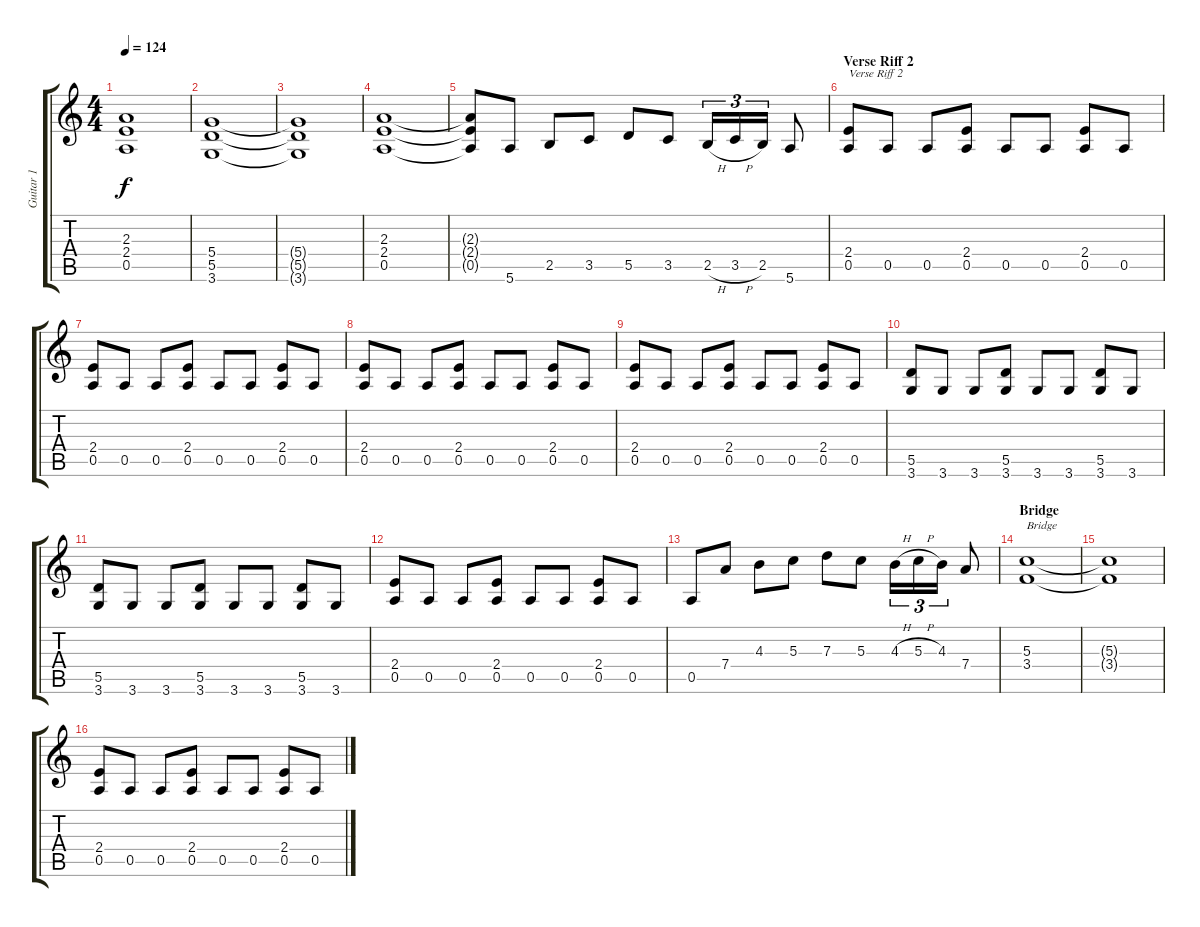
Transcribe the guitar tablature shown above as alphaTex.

\track ("Guitar 1" "Guitar 1") {instrument distortionguitar}
\staff {score tabs}
\tuning (E4 B3 G3 D3 A2 E2) {hide}
\ts (4 4)
\tempo 124
\clef g2
\ks c
(2.3{t} 2.4{t} 0.5{t}).1{dy f} |
(5.4 5.5 3.6).1 |
(5.4{t} 5.5{t} 3.6{t}).1 |
(2.3 2.4 0.5).1 |
(2.3{t} 2.4{t} 0.5{t}).8 5.6.8 2.5.8 3.5.8 5.5.8 3.5.8 2.5{h}.16{tu (3 2)} 3.5{h}.16{tu (3 2)} 2.5.16{tu (3 2)} 5.6.8 |
\section ("" "Verse Riff 2")
(2.4 0.5).8{txt "Verse Riff 2"} 0.5.8 0.5.8 (2.4 0.5).8 0.5.8 0.5.8 (2.4 0.5).8 0.5.8 |
(2.4 0.5).8 0.5.8 0.5.8 (2.4 0.5).8 0.5.8 0.5.8 (2.4 0.5).8 0.5.8 |
(2.4 0.5).8 0.5.8 0.5.8 (2.4 0.5).8 0.5.8 0.5.8 (2.4 0.5).8 0.5.8 |
(2.4 0.5).8 0.5.8 0.5.8 (2.4 0.5).8 0.5.8 0.5.8 (2.4 0.5).8 0.5.8 |
(5.5 3.6).8 3.6.8 3.6.8 (5.5 3.6).8 3.6.8 3.6.8 (5.5 3.6).8 3.6.8 |
(5.5 3.6).8 3.6.8 3.6.8 (5.5 3.6).8 3.6.8 3.6.8 (5.5 3.6).8 3.6.8 |
(2.4 0.5).8 0.5.8 0.5.8 (2.4 0.5).8 0.5.8 0.5.8 (2.4 0.5).8 0.5.8 |
0.5.8 7.4.8 4.3.8 5.3.8 7.3.8 5.3.8 4.3{h}.16{tu (3 2)} 5.3{h}.16{tu (3 2)} 4.3.16{tu (3 2)} 7.4.8 |
\section ("" "Bridge")
(5.3 3.4).1{txt "Bridge"} |
(5.3{t} 3.4{t}).1 |
(2.4 0.5).8 0.5.8 0.5.8 (2.4 0.5).8 0.5.8 0.5.8 (2.4 0.5).8 0.5.8
